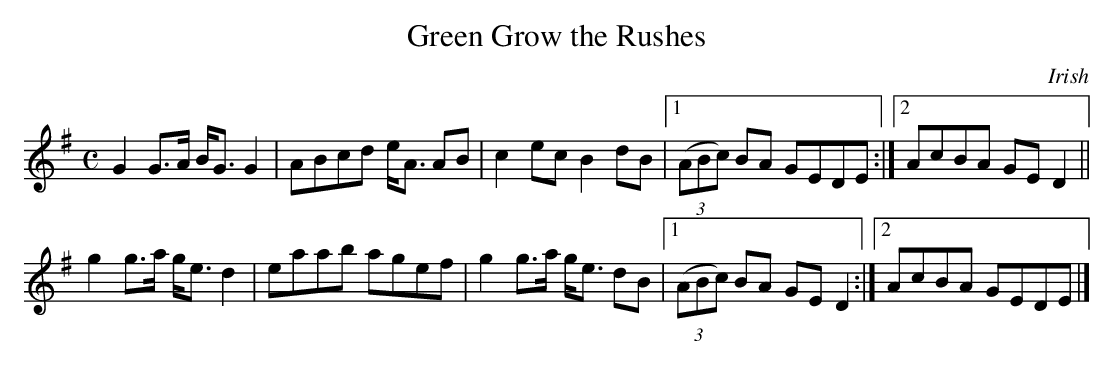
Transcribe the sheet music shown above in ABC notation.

X:1
T:Green Grow the Rushes
M:C
K:G
G2 G>A B<G G2 | ABcd e<A AB | c2 ec B2 dB |1 (3(ABc) BA GEDE :|2 AcBA GE D2 ||
g2 g>a g<e d2 | eaab agef | g2 g>a g<e dB |1 (3(ABc) BA GE D2 :|2 AcBA GEDE |]
